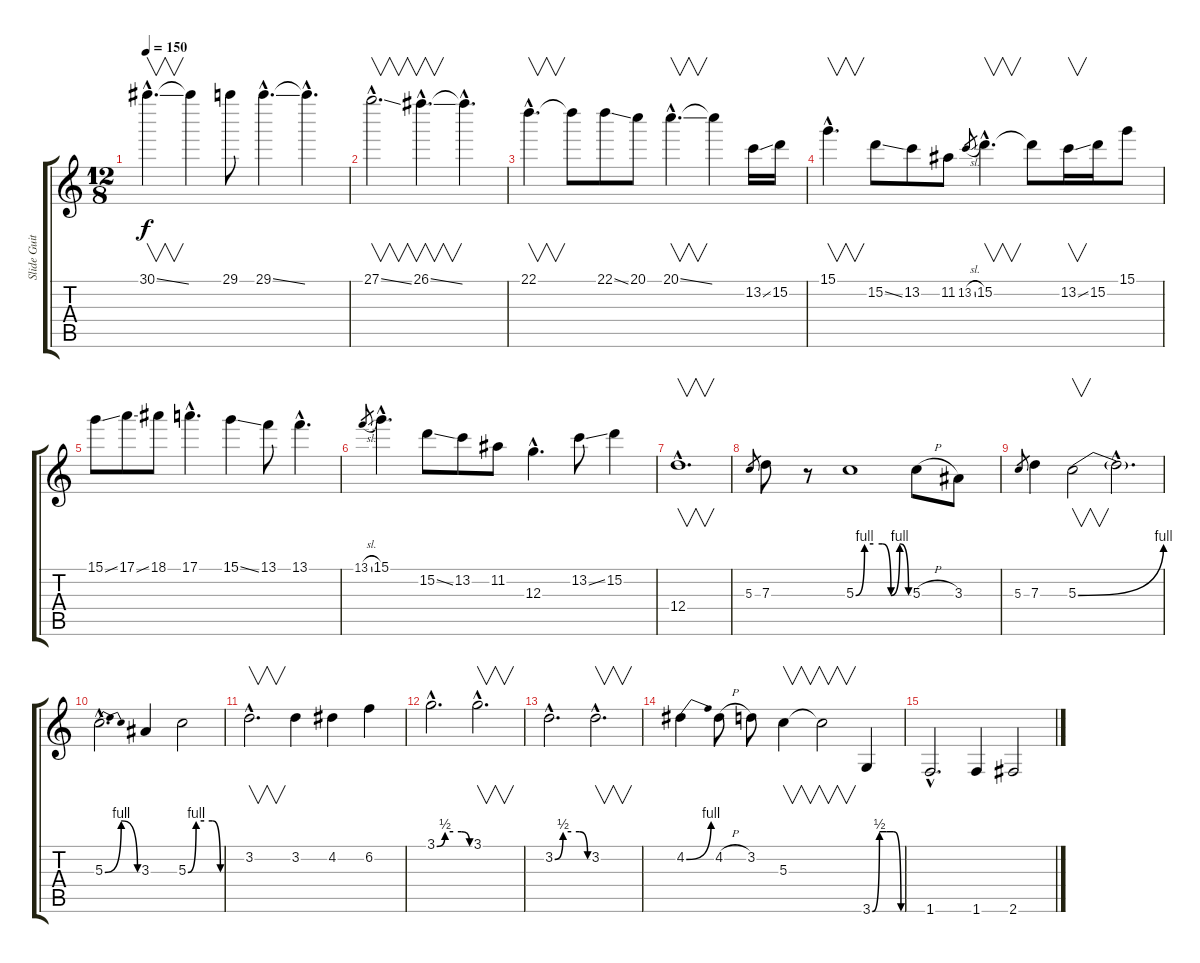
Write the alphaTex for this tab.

\track ("Slide Guitare 1" "Slide Guit") {instrument electricguitarclean}
\staff {score tabs}
\tuning (E4 B3 G3 D3 A2 E2) {hide}
\ts (12 8)
\tempo 150
\clef g2
\ks c
30.1{ss hac}.4{v d dy f} 30.1{t}.4 29.1.8 29.1{ss hac}.4{d} 29.1{hac t}.4{d} |
27.1{ss hac}.2{v d} 26.1{ss hac}.4{v d} 26.1{hac t}.4{d} |
22.1{hac}.4{v d} 22.1{t}.8 22.1{ss}.8 20.1.8 20.1{ss hac}.4{v d} 20.1{t}.4 13.2{ss}.16 15.2.16 |
15.1{hac}.4{v d} 15.2{ss}.8 13.2.8 11.2.8 13.2{sl}.8{gr} 15.2{hac}.4{v d} 15.2{t}.8 13.2{ss}.16{v} 15.2.16 15.1.8 |
15.1{ss}.8 17.1{ss}.8 18.1.8 17.1{hac}.4{d} 15.1{ss}.4 13.1.8 13.1{hac}.4{d} |
13.1{sl}.8{gr} 15.1{hac}.4{d} 15.2{ss}.8 13.2.8 11.2.8 12.3{hac}.4{d} 13.2{ss}.8 15.2.4 |
12.4{hac}.1{v d} |
5.3.8{gr} 7.3.8 r.8 5.3{be (custom 0 0 10 4 20 4 30 4 40 0 50 4 60 0)}.1 5.3{h}.8 3.3.8 |
5.3.8{gr} 7.3.4 5.3{be (bend 0 0 60 4)}.2{v} 5.3{hac t}.2{d} |
5.3{be (bendrelease 0 0 4 4 50 4 60 0) hac}.2{d} 3.3.4 5.3{be (custom 0 0 15 4 30 4 45 4 60 0)}.2 |
3.2{hac}.2{v d} 3.2.4 4.2.4 6.2.4 |
3.1{be (custom 0 0 15 2 30 2 45 2 60 0) hac}.2{d} 3.1{hac}.2{v d} |
3.2{be (custom 0 0 15 2 30 2 45 2 60 0) hac}.2{d} 3.2{hac}.2{v d} |
4.2{be (bend 0 0 60 4)}.4 4.2{h}.8 3.2.8 5.3.4{v} 5.3{t}.2{v} 3.6{be (custom 0 0 15 2 30 2 45 2 60 0)}.4 |
1.6{hac}.2{d} 1.6.4 2.6.2
